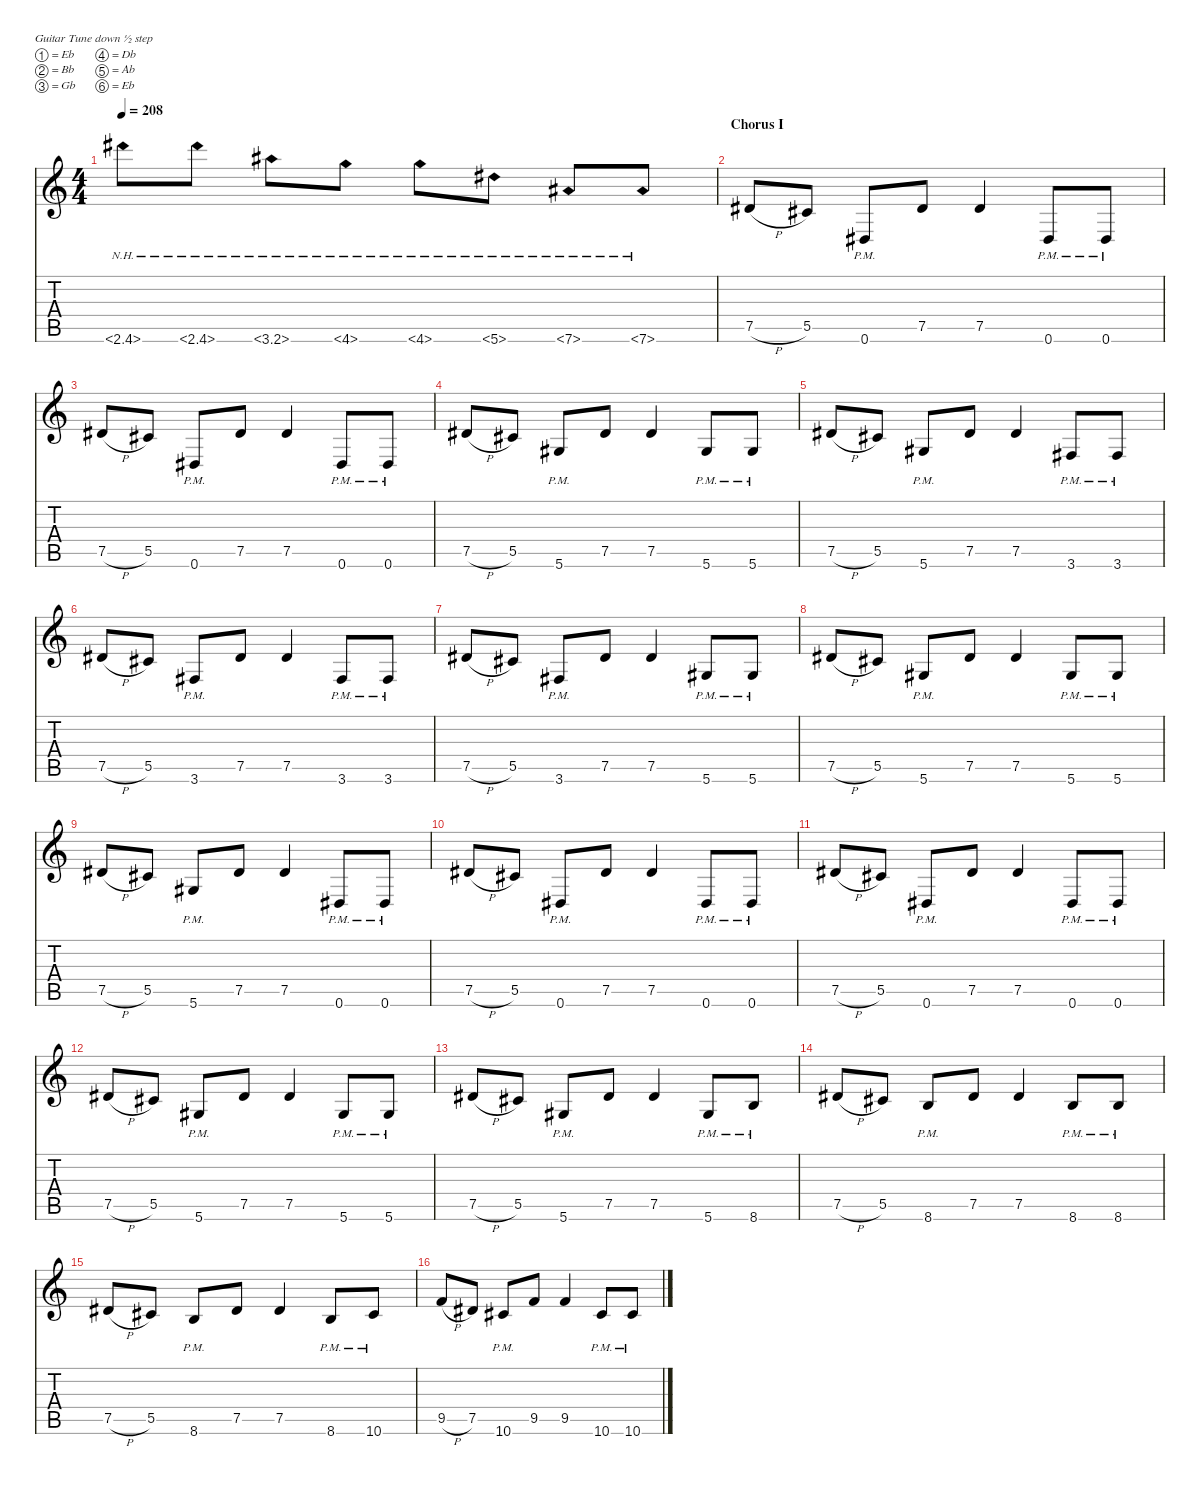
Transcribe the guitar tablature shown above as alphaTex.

\defaultSystemsLayout 4
\hideDynamics
\bracketExtendMode nobrackets
\singleTrackTrackNamePolicy hidden
\multiTrackTrackNamePolicy hidden
\otherSystemsTrackNameOrientation horizontal
\track ("Rhythm Guitar 1 (James)" "dist.guit.") {multiBarRest instrument distortionguitar}
\staff {score tabs}
\tuning (Eb4 Bb3 Gb3 Db3 Ab2 Eb2)
\ts (4 4)
\tempo 208
\clef g2
\ks c
2.6{nh}.8{dy mf beam Down} 2.6{nh}.8{beam Down} 3.6{nh acc #}.8{beam Down} 4.6{nh}.8{beam Down} 4.6{nh}.8{beam Down} 5.6{nh acc #}.8{beam Down} 7.6{nh acc #}.8{beam Up} 7.6{nh acc #}.8{beam Up} |
\section ("" "Chorus I")
7.5{h acc #}.8{beam Up} 5.5{acc #}.8{beam Up} 0.6{pm acc #}.8{beam Up} 7.5{acc #}.8{beam Up} 7.5{acc #}.4{beam Up} 0.6{pm acc #}.8{beam Up} 0.6{pm acc #}.8{beam Up} |
7.5{h acc #}.8{beam Up} 5.5{acc #}.8{beam Up} 0.6{pm acc #}.8{beam Up} 7.5{acc #}.8{beam Up} 7.5{acc #}.4{beam Up} 0.6{pm acc #}.8{beam Up} 0.6{pm acc #}.8{beam Up} |
7.5{h acc #}.8{beam Up} 5.5{acc #}.8{beam Up} 5.6{pm acc #}.8{beam Up} 7.5{acc #}.8{beam Up} 7.5{acc #}.4{beam Up} 5.6{pm acc #}.8{beam Up} 5.6{pm acc #}.8{beam Up} |
7.5{h acc #}.8{beam Up} 5.5{acc #}.8{beam Up} 5.6{pm acc #}.8{beam Up} 7.5{acc #}.8{beam Up} 7.5{acc #}.4{beam Up} 3.6{pm acc #}.8{beam Up} 3.6{pm acc #}.8{beam Up} |
7.5{h acc #}.8{beam Up} 5.5{acc #}.8{beam Up} 3.6{pm acc #}.8{beam Up} 7.5{acc #}.8{beam Up} 7.5{acc #}.4{beam Up} 3.6{pm acc #}.8{beam Up} 3.6{pm acc #}.8{beam Up} |
7.5{h acc #}.8{beam Up} 5.5{acc #}.8{beam Up} 3.6{pm acc #}.8{beam Up} 7.5{acc #}.8{beam Up} 7.5{acc #}.4{beam Up} 5.6{pm acc #}.8{beam Up} 5.6{pm acc #}.8{beam Up} |
7.5{h acc #}.8{beam Up} 5.5{acc #}.8{beam Up} 5.6{pm acc #}.8{beam Up} 7.5{acc #}.8{beam Up} 7.5{acc #}.4{beam Up} 5.6{pm acc #}.8{beam Up} 5.6{pm acc #}.8{beam Up} |
7.5{h acc #}.8{beam Up} 5.5{acc #}.8{beam Up} 5.6{pm acc #}.8{beam Up} 7.5{acc #}.8{beam Up} 7.5{acc #}.4{beam Up} 0.6{pm acc #}.8{beam Up} 0.6{pm acc #}.8{beam Up} |
7.5{h acc #}.8{beam Up} 5.5{acc #}.8{beam Up} 0.6{pm acc #}.8{beam Up} 7.5{acc #}.8{beam Up} 7.5{acc #}.4{beam Up} 0.6{pm acc #}.8{beam Up} 0.6{pm acc #}.8{beam Up} |
7.5{h acc #}.8{beam Up} 5.5{acc #}.8{beam Up} 0.6{pm acc #}.8{beam Up} 7.5{acc #}.8{beam Up} 7.5{acc #}.4{beam Up} 0.6{pm acc #}.8{beam Up} 0.6{pm acc #}.8{beam Up} |
7.5{h acc #}.8{beam Up} 5.5{acc #}.8{beam Up} 5.6{pm acc #}.8{beam Up} 7.5{acc #}.8{beam Up} 7.5{acc #}.4{beam Up} 5.6{pm acc #}.8{beam Up} 5.6{pm acc #}.8{beam Up} |
7.5{h acc #}.8{beam Up} 5.5{acc #}.8{beam Up} 5.6{pm acc #}.8{beam Up} 7.5{acc #}.8{beam Up} 7.5{acc #}.4{beam Up} 5.6{pm acc #}.8{beam Up} 8.6{pm}.8{beam Up} |
7.5{h acc #}.8{beam Up} 5.5{acc #}.8{beam Up} 8.6{pm}.8{beam Up} 7.5{acc #}.8{beam Up} 7.5{acc #}.4{beam Up} 8.6{pm}.8{beam Up} 8.6{pm}.8{beam Up} |
7.5{h acc #}.8{beam Up} 5.5{acc #}.8{beam Up} 8.6{pm}.8{beam Up} 7.5{acc #}.8{beam Up} 7.5{acc #}.4{beam Up} 8.6{pm}.8{beam Up} 10.6{pm acc #}.8{beam Up} |
9.5{h}.8{beam Up} 7.5{acc #}.8{beam Up} 10.6{pm acc #}.8{beam Up} 9.5.8{beam Up} 9.5.4{beam Up} 10.6{pm acc #}.8{beam Up} 10.6{pm acc #}.8{beam Up}
